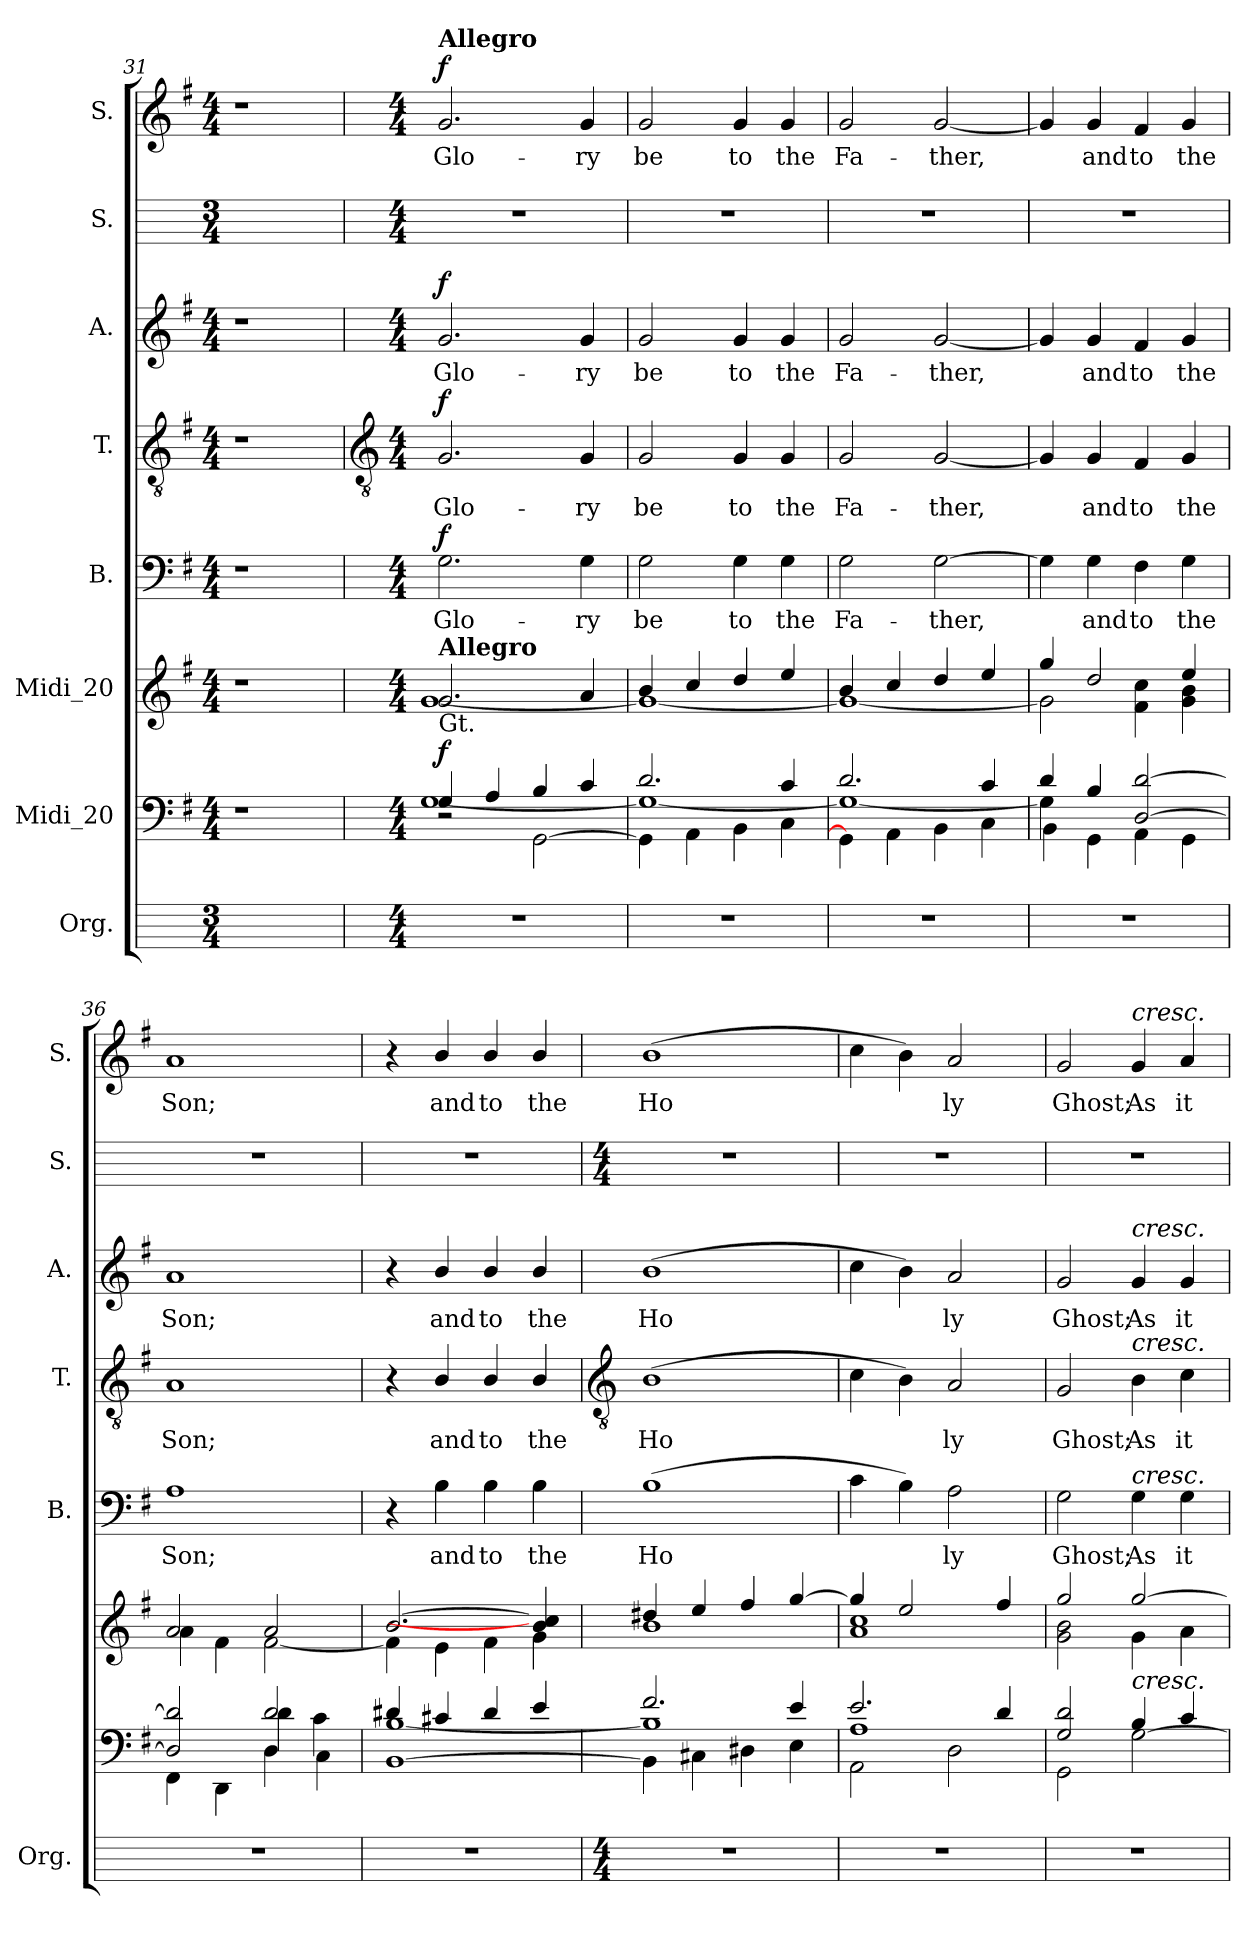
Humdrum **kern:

**kern	**kern	**dynam	**kern	**kern	**text	**dynam	**kern	**text	**dynam	**kern	**text	**dynam	**kern	**kern	**text	**dynam
*part8	*part7	*part7	*part6	*part5	*part5	*part5	*part4	*part4	*part4	*part3	*part3	*part3	*part2	*part1	*part1	*part1
*staff8	*staff7	*staff7	*staff6	*staff5	*staff5	*staff5	*staff4	*staff4	*staff4	*staff3	*staff3	*staff3	*staff2	*staff1	*staff1	*staff1
*I"Org.	*I"Midi_20	*	*I"Midi_20	*I"B.	*	*	*I"T.	*	*	*I"A.	*	*	*I"S.	*I"S.	*	*
*I'Org.	*	*	*	*I'B.	*	*	*I'T.	*	*	*I'A.	*	*	*I'S.	*I'S.	*	*
*	*clefF4	*	*clefG2	*clefF4	*	*	*clefGv2	*	*	*clefG2	*	*	*	*clefG2	*	*
*	*k[f#]	*	*k[f#]	*k[f#]	*	*	*k[f#]	*	*	*k[f#]	*	*	*	*k[f#]	*	*
*	*G:	*	*G:	*G:	*	*	*G:	*	*	*G:	*	*	*	*G:	*	*
*M3/4	*M4/4	*	*M4/4	*M4/4	*	*	*M4/4	*	*	*M4/4	*	*	*M3/4	*M4/4	*	*
=31	=31	=31	=31	=31	=31	=31	=31	=31	=31	=31	=31	=31	=31	=31	=31	=31
1ryy	1r	.	1r	1r	.	.	1r	.	.	1r	.	.	1ryy	1r	.	.
!!LO:LB:g=z
=32	=32	=32	=32	=32	=32	=32	=32	=32	=32	=32	=32	=32	=32	=32	=32	=32
*	*	*	*	*	*	*	*clefGv2	*	*	*	*	*	*	*	*	*
*M4/4	*M4/4	*	*M4/4	*M4/4	*	*	*M4/4	*	*	*M4/4	*	*	*M4/4	*M4/4	*	*
*	*^	*	*^	*	*	*	*	*	*	*	*	*	*	*	*	*
*	*	*^	*	*	*	*	*	*	*	*	*	*	*	*	*	*	*	*
!	!	!	!	!	!	!	!	!	!	!	!	!	!	!	!	!	!LO:TX:a:B:t=Allegro	!	!
!	!	!	!	!	!LO:TX:a:B:t=Allegro	!	!	!	!	!	!	!	!	!	!	!	!	!	!
!	!LO:TX:a:t=Gt.	!	!	!	!	!	!	!	!	!	!	!	!	!	!	!	!	!	!
!	!	!	!	!LO:DY:a	!	!	!	!LO:LY:b	!LO:DY:a	!	!LO:LY:b	!LO:DY:a	!	!LO:LY:b	!LO:DY:a	!	!	!LO:LY:b	!LO:DY:a
1r	4G/	[1G\	2r	f	2.g/	[1g\	2.G	Glo-	f	2.G	Glo-	f	2.g	Glo-	f	1r	2.g	Glo-	f
.	4A/	.	.	.	.	.	.	.	.	.	.	.	.	.	.	.	.	.	.
.	4B/	.	[2GG\	.	.	.	.	.	.	.	.	.	.	.	.	.	.	.	.
!	!	!	!	!	!	!	!	!LO:LY:b	!	!	!LO:LY:b	!	!	!LO:LY:b	!	!	!	!LO:LY:b	!
.	4c/	.	.	.	4a/	.	4G	-ry	.	4G	-ry	.	4g	-ry	.	.	4g	-ry	.
=33	=33	=33	=33	=33	=33	=33	=33	=33	=33	=33	=33	=33	=33	=33	=33	=33	=33	=33	=33
!	!	!	!	!	!	!	!	!LO:LY:b	!	!	!LO:LY:b	!	!	!LO:LY:b	!	!	!	!LO:LY:b	!
1r	2.d/	1G\_	4GG\]	.	4b/	1g\_	2G	be	.	2G	be	.	2g	be	.	1r	2g	be	.
.	.	.	4AA\	.	4cc/	.	.	.	.	.	.	.	.	.	.	.	.	.	.
!	!	!	!	!	!	!	!	!LO:LY:b	!	!	!LO:LY:b	!	!	!LO:LY:b	!	!	!	!LO:LY:b	!
.	.	.	4BB\	.	4dd/	.	4G	to	.	4G	to	.	4g	to	.	.	4g	to	.
!	!	!	!	!	!	!	!	!LO:LY:b	!	!	!LO:LY:b	!	!	!LO:LY:b	!	!	!	!LO:LY:b	!
.	4c/	.	4C\	.	4ee/	.	4G	the	.	4G	the	.	4g	the	.	.	4g	the	.
=34	=34	=34	=34	=34	=34	=34	=34	=34	=34	=34	=34	=34	=34	=34	=34	=34	=34	=34	=34
!	!	!	!	!	!	!	!	!LO:LY:b	!	!	!LO:LY:b	!	!	!LO:LY:b	!	!	!	!LO:LY:b	!
1r	2.d/	1G\_	4GG\]	.	4b/	1g\_	2G	Fa-	.	2G	Fa-	.	2g	Fa-	.	1r	2g	Fa-	.
.	.	.	4AA\	.	4cc/	.	.	.	.	.	.	.	.	.	.	.	.	.	.
!	!	!	!	!	!	!	!	!LO:LY:b	!	!	!LO:LY:b	!	!	!LO:LY:b	!	!	!	!LO:LY:b	!
.	.	.	4BB\	.	4dd/	.	[2G	-ther,	.	[2G	-ther,	.	[2g	-ther,	.	.	[2g	-ther,	.
.	4c/	.	4C\	.	4ee/	.	.	.	.	.	.	.	.	.	.	.	.	.	.
=35	=35	=35	=35	=35	=35	=35	=35	=35	=35	=35	=35	=35	=35	=35	=35	=35	=35	=35	=35
1r	4d/	4G\]	4BB\	.	4gg/	2g\]	4G]	.	.	4G]	.	.	4g]	.	.	1r	4g]	.	.
!	!	!	!	!	!	!	!	!LO:LY:b	!	!	!LO:LY:b	!	!	!LO:LY:b	!	!	!	!LO:LY:b	!
.	4B/	2.ryy	4GG\	.	2dd/	.	4G	and	.	4G	and	.	4g	and	.	.	4g	and	.
!	!	!	!	!	!	!	!	!LO:LY:b	!	!	!LO:LY:b	!	!	!LO:LY:b	!	!	!	!LO:LY:b	!
.	[2D/ [2d/	.	4AA\	.	.	4f#\ 4cc\	4F#	to	.	4F#	to	.	4f#	to	.	.	4f#	to	.
!	!	!	!	!	!	!	!	!LO:LY:b	!	!	!LO:LY:b	!	!	!LO:LY:b	!	!	!	!LO:LY:b	!
.	.	.	4GG\	.	4ee/	4g\ 4b\	4G	the	.	4G	the	.	4g	the	.	.	4g	the	.
=36	=36	=36	=36	=36	=36	=36	=36	=36	=36	=36	=36	=36	=36	=36	=36	=36	=36	=36	=36
!	!	!	!	!	!	!	!	!LO:LY:b	!	!	!LO:LY:b	!	!	!LO:LY:b	!	!	!	!LO:LY:b	!
1r	2D/] 2d/]	2ryy	4FF#\	.	2a/	4a\	1A	Son;	.	1A	Son;	.	1a	Son;	.	1r	1a	Son;	.
.	.	.	4DD\	.	.	4f#\	.	.	.	.	.	.	.	.	.	.	.	.	.
.	2d/	4d	4D\	.	2a/	[2f#\	.	.	.	.	.	.	.	.	.	.	.	.	.
.	.	4c	4C\	.	.	.	.	.	.	.	.	.	.	.	.	.	.	.	.
=37	=37	=37	=37	=37	=37	=37	=37	=37	=37	=37	=37	=37	=37	=37	=37	=37	=37	=37	=37
1r	4d#X/	[1B\	[1BB\	.	[2.b/	4f#\]	4r	.	.	4r	.	.	4r	.	.	1r	4r	.	.
!	!	!	!	!	!	!	!	!LO:LY:b	!	!	!LO:LY:b	!	!	!LO:LY:b	!	!	!	!LO:LY:b	!
.	4c#X/	.	.	.	.	4e\	4B	and	.	4B/	and	.	4b/	and	.	.	4b/	and	.
!	!	!	!	!	!	!	!	!LO:LY:b	!	!	!LO:LY:b	!	!	!LO:LY:b	!	!	!	!LO:LY:b	!
.	4d#/	.	.	.	.	4f#\	4B	to	.	4B/	to	.	4b/	to	.	.	4b/	to	.
!	!	!	!	!	!	!	!	!LO:LY:b	!	!	!LO:LY:b	!	!	!LO:LY:b	!	!	!	!LO:LY:b	!
.	4e/	.	.	.	4b/] 4cc#/]	4g\	4B	the	.	4B/	the	.	4b/	the	.	.	4b/	the	.
!!LO:LB:g=z
=38	=38	=38	=38	=38	=38	=38	=38	=38	=38	=38	=38	=38	=38	=38	=38	=38	=38	=38	=38
*	*	*	*	*	*	*	*	*	*	*clefGv2	*	*	*	*	*	*	*	*	*
*M4/4	*	*	*	*	*	*	*	*	*	*	*	*	*	*	*	*M4/4	*	*	*
!	!	!	!	!	!	!	!	!LO:LY:b	!	!	!LO:LY:b	!	!	!LO:LY:b	!	!	!	!LO:LY:b	!
1r	2.f#/	1B\]	4BB\]	.	4dd#X/	1b\	(>1B	Ho	.	(>1B	Ho	.	(>1b	Ho	.	1r	(>1b	Ho	.
.	.	.	4C#X\	.	4ee/	.	.	.	.	.	.	.	.	.	.	.	.	.	.
.	.	.	4D#X\	.	4ff#/	.	.	.	.	.	.	.	.	.	.	.	.	.	.
.	4e/	.	4E\	.	[4gg/	.	.	.	.	.	.	.	.	.	.	.	.	.	.
=39	=39	=39	=39	=39	=39	=39	=39	=39	=39	=39	=39	=39	=39	=39	=39	=39	=39	=39	=39
1r	2.e/	1A\	2AA\	.	4gg/]	1a\ 1cc\	4c	.	.	4c	.	.	4cc	.	.	1r	4cc	.	.
.	.	.	.	.	2ee/	.	4B)	.	.	4B)	.	.	4b)	.	.	.	4b)	.	.
!	!	!	!	!	!	!	!	!LO:LY:b	!	!	!LO:LY:b	!	!	!LO:LY:b	!	!	!	!LO:LY:b	!
.	.	.	2D\	.	.	.	2A	ly	.	2A	ly	.	2a	ly	.	.	2a	ly	.
.	4d/	.	.	.	4ff#/	.	.	.	.	.	.	.	.	.	.	.	.	.	.
=40	=40	=40	=40	=40	=40	=40	=40	=40	=40	=40	=40	=40	=40	=40	=40	=40	=40	=40	=40
!	!	!	!	!	!	!	!	!LO:LY:b	!	!	!LO:LY:b	!	!	!LO:LY:b	!	!	!	!LO:LY:b	!
1r	2G/ 2d/	1ryy	2GG\	.	2gg/	2g\ 2b\	2G	Ghost;	.	2G	Ghost;	.	2g	Ghost;	.	1r	2g	Ghost;	.
!	!	!	!	!	!	!	!	!	!	!	!	!	!	!	!	!	!LO:TX:a:i:t=cresc.	!	!
!	!	!	!	!	!	!	!	!	!	!	!	!	!LO:TX:a:i:t=cresc.	!	!	!	!	!	!
!	!	!	!	!	!	!	!	!	!	!LO:TX:a:i:t=cresc.	!	!	!	!	!	!	!	!	!
!	!	!	!	!	!	!	!LO:TX:a:i:t=cresc.	!	!	!	!	!	!	!	!	!	!	!	!
!	!LO:TX:a:i:t=cresc.	!	!	!	!	!	!	!	!	!	!	!	!	!	!	!	!	!	!
!	!	!	!	!	!	!	!	!LO:LY:b	!	!	!LO:LY:b	!	!	!LO:LY:b	!	!	!	!LO:LY:b	!
.	4B/	.	[2G\	.	[2gg/	4g\	4G	As	.	4B	As	.	4g	As	.	.	4g	As	.
!	!	!	!	!	!	!	!	!LO:LY:b	!	!	!LO:LY:b	!	!	!LO:LY:b	!	!	!	!LO:LY:b	!
.	4c/	.	.	.	.	4a\	4G	it	.	4c	it	.	4g	it	.	.	4a	it	.
*	*v	*v	*v	*	*	*	*	*	*	*	*	*	*	*	*	*	*	*	*
*	*	*	*v	*v	*	*	*	*	*	*	*	*	*	*	*	*	*
=	=	=	=	=	=	=	=	=	=	=	=	=	=	=	=	=
*-	*-	*-	*-	*-	*-	*-	*-	*-	*-	*-	*-	*-	*-	*-	*-	*-
